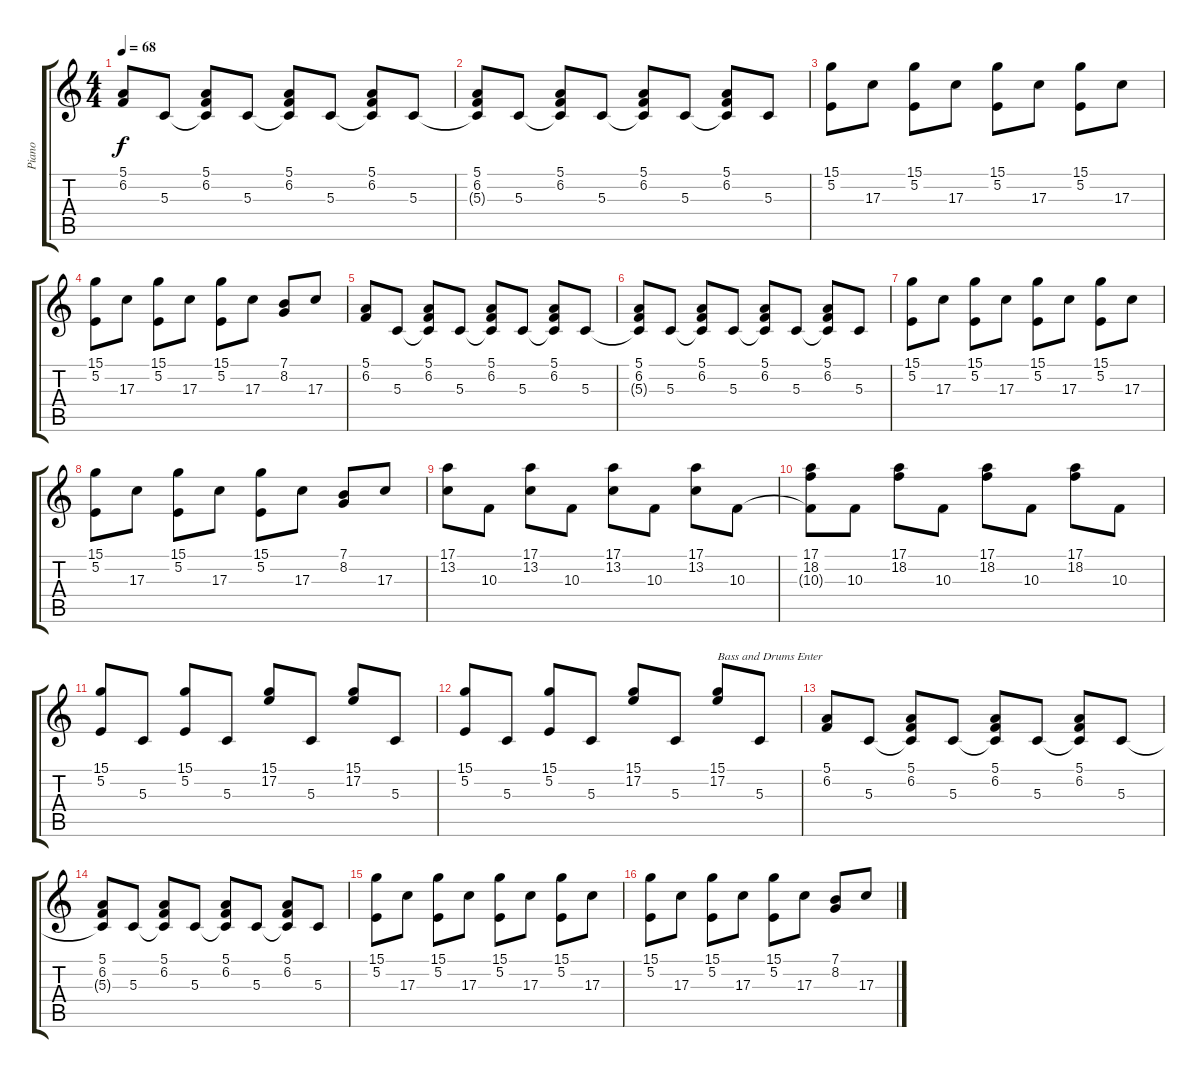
\track ("Piano" "Piano") {instrument acousticgrandpiano}
\staff {score tabs}
\tuning (E4 B3 G3 D3 A2 E2) {hide}
\ts (4 4)
\tempo 68
\clef g2
\ks c
(5.1 6.2).8{dy f instrument acousticgrandpiano} 5.3.8 (5.1 6.2 5.3{t}).8 5.3.8 (5.1 6.2 5.3{t}).8 5.3.8 (5.1 6.2 5.3{t}).8 5.3.8 |
(5.1 6.2 5.3{t}).8 5.3.8 (5.1 6.2 5.3{t}).8 5.3.8 (5.1 6.2 5.3{t}).8 5.3.8 (5.1 6.2 5.3{t}).8 5.3.8 |
(15.1 5.2).8 17.3.8 (15.1 5.2).8 17.3.8 (15.1 5.2).8 17.3.8 (15.1 5.2).8 17.3.8 |
(15.1 5.2).8 17.3.8 (15.1 5.2).8 17.3.8 (15.1 5.2).8 17.3.8 (7.1 8.2).8 17.3.8 |
(5.1 6.2).8 5.3.8 (5.1 6.2 5.3{t}).8 5.3.8 (5.1 6.2 5.3{t}).8 5.3.8 (5.1 6.2 5.3{t}).8 5.3.8 |
(5.1 6.2 5.3{t}).8 5.3.8 (5.1 6.2 5.3{t}).8 5.3.8 (5.1 6.2 5.3{t}).8 5.3.8 (5.1 6.2 5.3{t}).8 5.3.8 |
(15.1 5.2).8 17.3.8 (15.1 5.2).8 17.3.8 (15.1 5.2).8 17.3.8 (15.1 5.2).8 17.3.8 |
(15.1 5.2).8 17.3.8 (15.1 5.2).8 17.3.8 (15.1 5.2).8 17.3.8 (7.1 8.2).8 17.3.8 |
(17.1 13.2).8 10.3.8 (17.1 13.2).8 10.3.8 (17.1 13.2).8 10.3.8 (17.1 13.2).8 10.3.8 |
(17.1 18.2 10.3{t}).8 10.3.8 (17.1 18.2).8 10.3.8 (17.1 18.2).8 10.3.8 (17.1 18.2).8 10.3.8 |
(15.1 5.2).8 5.3.8 (15.1 5.2).8 5.3.8 (15.1 17.2).8 5.3.8 (15.1 17.2).8 5.3.8 |
(15.1 5.2).8 5.3.8 (15.1 5.2).8 5.3.8 (15.1 17.2).8 5.3.8 (15.1 17.2).8{txt "Bass and Drums Enter"} 5.3.8 |
(5.1 6.2).8 5.3.8 (5.1 6.2 5.3{t}).8 5.3.8 (5.1 6.2 5.3{t}).8 5.3.8 (5.1 6.2 5.3{t}).8 5.3.8 |
(5.1 6.2 5.3{t}).8 5.3.8 (5.1 6.2 5.3{t}).8 5.3.8 (5.1 6.2 5.3{t}).8 5.3.8 (5.1 6.2 5.3{t}).8 5.3.8 |
(15.1 5.2).8 17.3.8 (15.1 5.2).8 17.3.8 (15.1 5.2).8 17.3.8 (15.1 5.2).8 17.3.8 |
(15.1 5.2).8 17.3.8 (15.1 5.2).8 17.3.8 (15.1 5.2).8 17.3.8 (7.1 8.2).8 17.3.8
